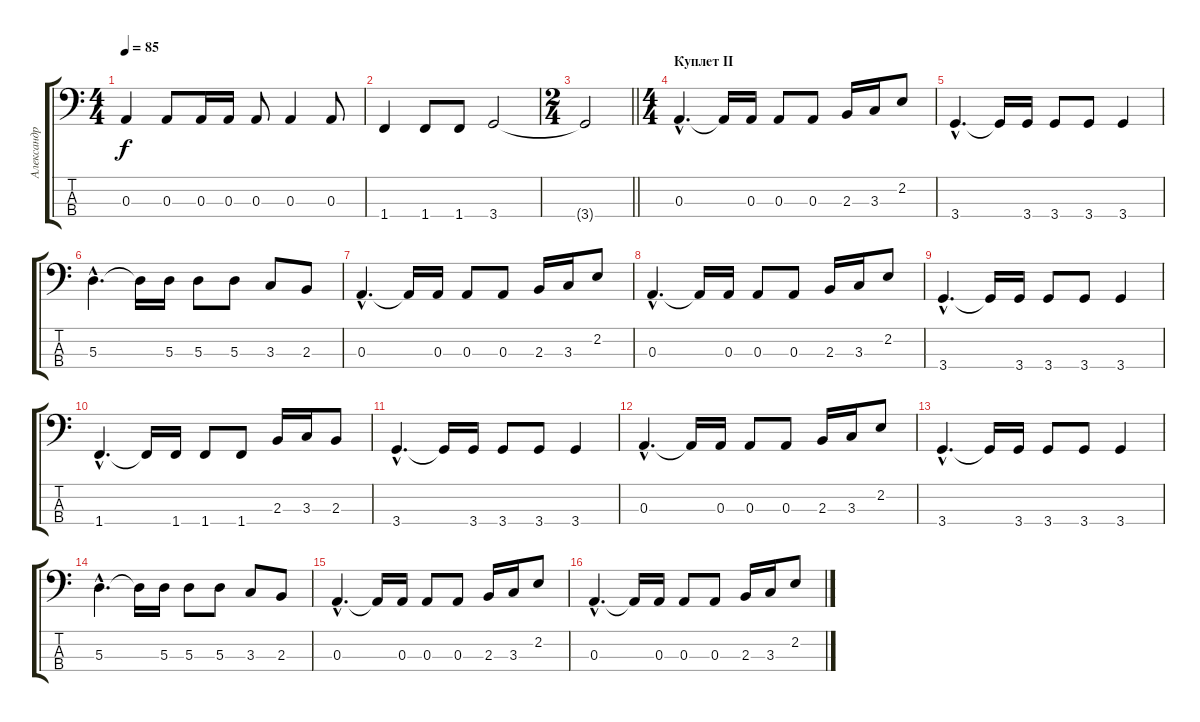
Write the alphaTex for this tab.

\track ("Александр Тимонин" "Александр ") {instrument electricbassfinger}
\staff {score tabs}
\tuning (G2 D2 A1 E1) {hide}
\ts (4 4)
\tempo 85
\clef f4
\ks c
0.3.4{dy f} 0.3.8 0.3.16 0.3.16 0.3.8 0.3.4 0.3.8 |
1.4.4 1.4.8 1.4.8 3.4.2 |
\ts (2 4)
\barLineRight lightlight
3.4{t}.2 |
\ts (4 4)
\section ("" "Куплет II")
0.3{hac}.4{d} 0.3{t}.16 0.3.16 0.3.8 0.3.8 2.3.16 3.3.16 2.2.8 |
3.4{hac}.4{d} 3.4{t}.16 3.4.16 3.4.8 3.4.8 3.4.4 |
5.3{hac}.4{d} 5.3{t}.16 5.3.16 5.3.8 5.3.8 3.3.8 2.3.8 |
0.3{hac}.4{d} 0.3{t}.16 0.3.16 0.3.8 0.3.8 2.3.16 3.3.16 2.2.8 |
0.3{hac}.4{d} 0.3{t}.16 0.3.16 0.3.8 0.3.8 2.3.16 3.3.16 2.2.8 |
3.4{hac}.4{d} 3.4{t}.16 3.4.16 3.4.8 3.4.8 3.4.4 |
1.4{hac}.4{d} 1.4{t}.16 1.4.16 1.4.8 1.4.8 2.3.16 3.3.16 2.3.8 |
3.4{hac}.4{d} 3.4{t}.16 3.4.16 3.4.8 3.4.8 3.4.4 |
0.3{hac}.4{d} 0.3{t}.16 0.3.16 0.3.8 0.3.8 2.3.16 3.3.16 2.2.8 |
3.4{hac}.4{d} 3.4{t}.16 3.4.16 3.4.8 3.4.8 3.4.4 |
5.3{hac}.4{d} 5.3{t}.16 5.3.16 5.3.8 5.3.8 3.3.8 2.3.8 |
0.3{hac}.4{d} 0.3{t}.16 0.3.16 0.3.8 0.3.8 2.3.16 3.3.16 2.2.8 |
0.3{hac}.4{d} 0.3{t}.16 0.3.16 0.3.8 0.3.8 2.3.16 3.3.16 2.2.8
